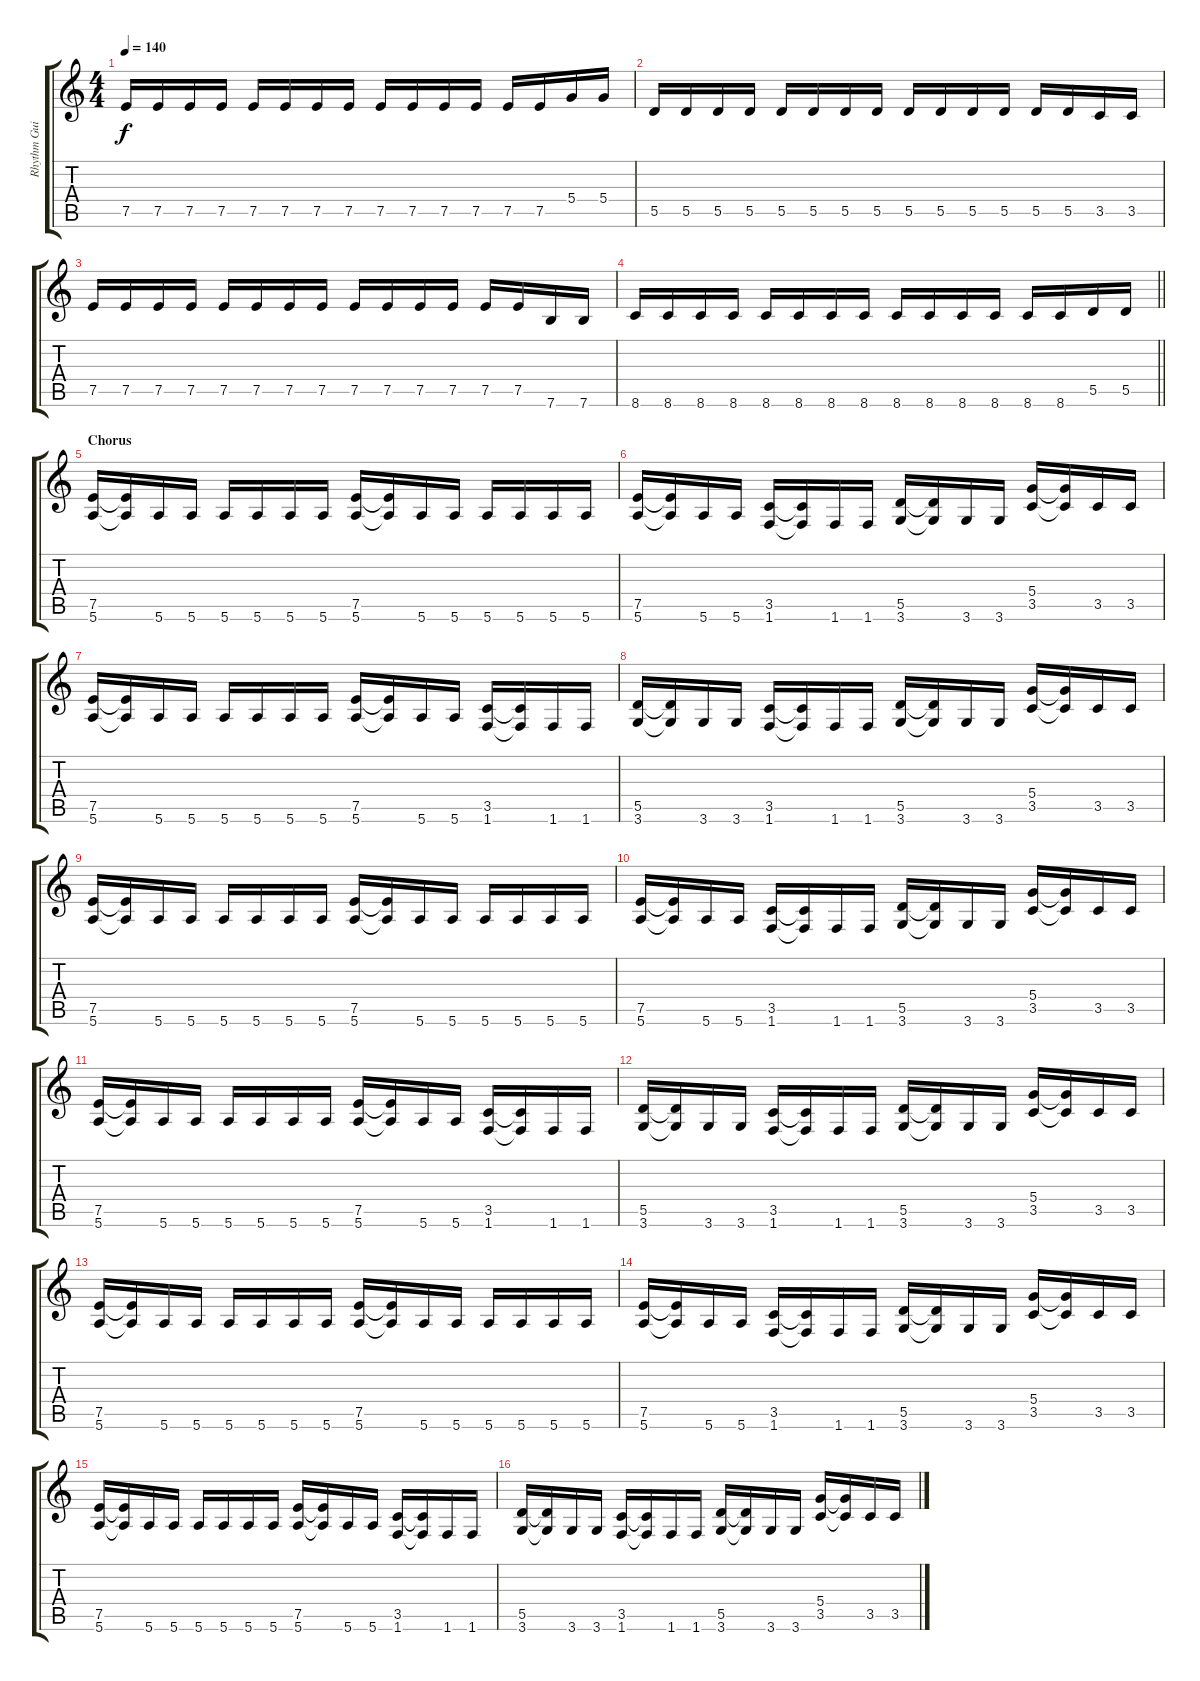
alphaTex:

\track ("Rhythm Guitar" "Rhythm Gui") {instrument distortionguitar}
\staff {score tabs}
\tuning (E4 B3 G3 D3 A2 E2) {hide}
\ts (4 4)
\tempo 140
\clef g2
\ks c
7.5.16{dy f} 7.5.16 7.5.16 7.5.16 7.5.16 7.5.16 7.5.16 7.5.16 7.5.16 7.5.16 7.5.16 7.5.16 7.5.16 7.5.16 5.4.16 5.4.16 |
5.5.16 5.5.16 5.5.16 5.5.16 5.5.16 5.5.16 5.5.16 5.5.16 5.5.16 5.5.16 5.5.16 5.5.16 5.5.16 5.5.16 3.5.16 3.5.16 |
7.5.16 7.5.16 7.5.16 7.5.16 7.5.16 7.5.16 7.5.16 7.5.16 7.5.16 7.5.16 7.5.16 7.5.16 7.5.16 7.5.16 7.6.16 7.6.16 |
\barLineRight lightlight
8.6.16 8.6.16 8.6.16 8.6.16 8.6.16 8.6.16 8.6.16 8.6.16 8.6.16 8.6.16 8.6.16 8.6.16 8.6.16 8.6.16 5.5.16 5.5.16 |
\section ("" "Chorus")
(7.5 5.6).16 (7.5{t} 5.6{t}).16 5.6.16 5.6.16 5.6.16 5.6.16 5.6.16 5.6.16 (7.5 5.6).16 (7.5{t} 5.6{t}).16 5.6.16 5.6.16 5.6.16 5.6.16 5.6.16 5.6.16 |
(7.5 5.6).16 (7.5{t} 5.6{t}).16 5.6.16 5.6.16 (3.5 1.6).16 (3.5{t} 1.6{t}).16 1.6.16 1.6.16 (5.5 3.6).16 (5.5{t} 3.6{t}).16 3.6.16 3.6.16 (5.4 3.5).16 (5.4{t} 3.5{t}).16 3.5.16 3.5.16 |
(7.5 5.6).16 (7.5{t} 5.6{t}).16 5.6.16 5.6.16 5.6.16 5.6.16 5.6.16 5.6.16 (7.5 5.6).16 (7.5{t} 5.6{t}).16 5.6.16 5.6.16 (3.5 1.6).16 (3.5{t} 1.6{t}).16 1.6.16 1.6.16 |
(5.5 3.6).16 (5.5{t} 3.6{t}).16 3.6.16 3.6.16 (3.5 1.6).16 (3.5{t} 1.6{t}).16 1.6.16 1.6.16 (5.5 3.6).16 (5.5{t} 3.6{t}).16 3.6.16 3.6.16 (5.4 3.5).16 (5.4{t} 3.5{t}).16 3.5.16 3.5.16 |
(7.5 5.6).16 (7.5{t} 5.6{t}).16 5.6.16 5.6.16 5.6.16 5.6.16 5.6.16 5.6.16 (7.5 5.6).16 (7.5{t} 5.6{t}).16 5.6.16 5.6.16 5.6.16 5.6.16 5.6.16 5.6.16 |
(7.5 5.6).16 (7.5{t} 5.6{t}).16 5.6.16 5.6.16 (3.5 1.6).16 (3.5{t} 1.6{t}).16 1.6.16 1.6.16 (5.5 3.6).16 (5.5{t} 3.6{t}).16 3.6.16 3.6.16 (5.4 3.5).16 (5.4{t} 3.5{t}).16 3.5.16 3.5.16 |
(7.5 5.6).16 (7.5{t} 5.6{t}).16 5.6.16 5.6.16 5.6.16 5.6.16 5.6.16 5.6.16 (7.5 5.6).16 (7.5{t} 5.6{t}).16 5.6.16 5.6.16 (3.5 1.6).16 (3.5{t} 1.6{t}).16 1.6.16 1.6.16 |
(5.5 3.6).16 (5.5{t} 3.6{t}).16 3.6.16 3.6.16 (3.5 1.6).16 (3.5{t} 1.6{t}).16 1.6.16 1.6.16 (5.5 3.6).16 (5.5{t} 3.6{t}).16 3.6.16 3.6.16 (5.4 3.5).16 (5.4{t} 3.5{t}).16 3.5.16 3.5.16 |
(7.5 5.6).16 (7.5{t} 5.6{t}).16 5.6.16 5.6.16 5.6.16 5.6.16 5.6.16 5.6.16 (7.5 5.6).16 (7.5{t} 5.6{t}).16 5.6.16 5.6.16 5.6.16 5.6.16 5.6.16 5.6.16 |
(7.5 5.6).16 (7.5{t} 5.6{t}).16 5.6.16 5.6.16 (3.5 1.6).16 (3.5{t} 1.6{t}).16 1.6.16 1.6.16 (5.5 3.6).16 (5.5{t} 3.6{t}).16 3.6.16 3.6.16 (5.4 3.5).16 (5.4{t} 3.5{t}).16 3.5.16 3.5.16 |
(7.5 5.6).16 (7.5{t} 5.6{t}).16 5.6.16 5.6.16 5.6.16 5.6.16 5.6.16 5.6.16 (7.5 5.6).16 (7.5{t} 5.6{t}).16 5.6.16 5.6.16 (3.5 1.6).16 (3.5{t} 1.6{t}).16 1.6.16 1.6.16 |
(5.5 3.6).16 (5.5{t} 3.6{t}).16 3.6.16 3.6.16 (3.5 1.6).16 (3.5{t} 1.6{t}).16 1.6.16 1.6.16 (5.5 3.6).16 (5.5{t} 3.6{t}).16 3.6.16 3.6.16 (5.4 3.5).16 (5.4{t} 3.5{t}).16 3.5.16 3.5.16
